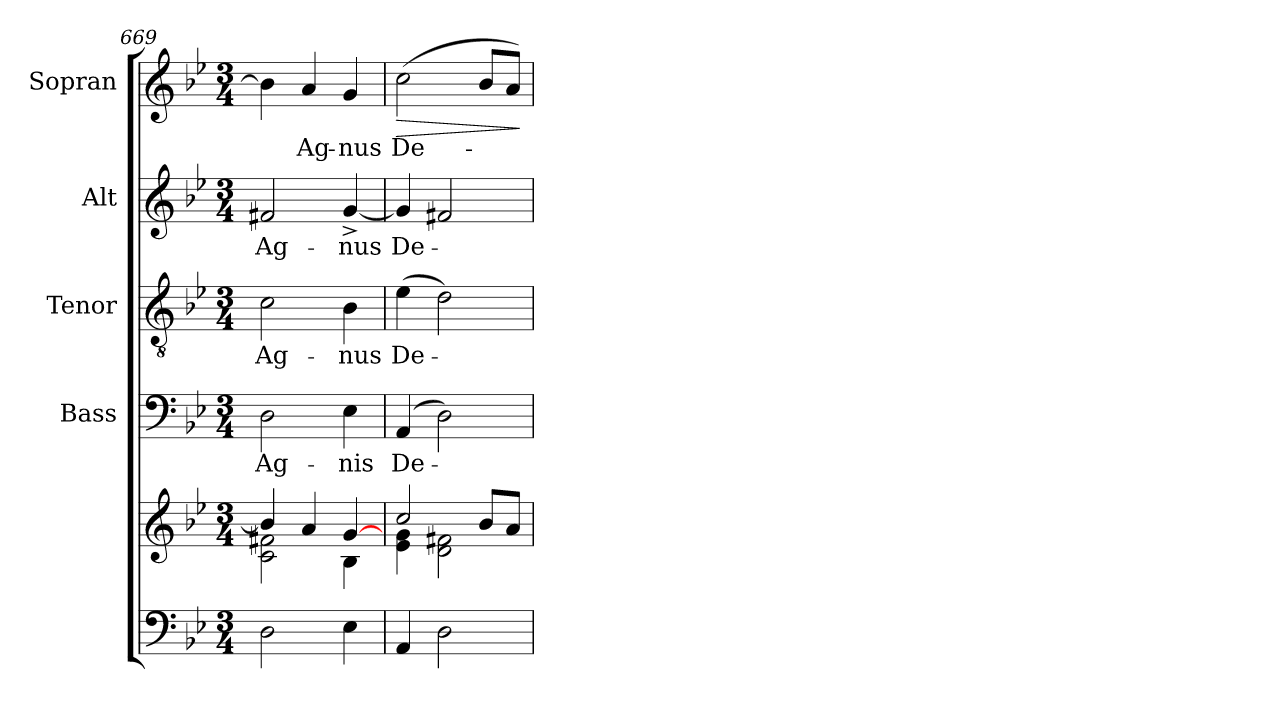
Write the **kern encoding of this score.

**kern	**kern	**kern	**text	**kern	**text	**kern	**text	**kern	**text	**dynam
*part5	*part5	*part4	*part4	*part3	*part3	*part2	*part2	*part1	*part1	*part1
*staff6	*staff5	*staff4	*staff4	*staff3	*staff3	*staff2	*staff2	*staff1	*staff1	*staff1
*	*	*I"Bass	*	*I"Tenor	*	*I"Alt	*	*I"Sopran	*	*
*	*	*I'B.	*	*I'T.	*	*I'A.	*	*I'S.	*	*
*clefF4	*clefG2	*clefF4	*	*clefGv2	*	*clefG2	*	*clefG2	*	*
*k[b-e-]	*k[b-e-]	*k[b-e-]	*	*k[b-e-]	*	*k[b-e-]	*	*k[b-e-]	*	*
*B-:	*B-:	*B-:	*	*B-:	*	*B-:	*	*B-:	*	*
*M3/4	*M3/4	*M3/4	*	*M3/4	*	*M3/4	*	*M3/4	*	*
=669	=669	=669	=669	=669	=669	=669	=669	=669	=669	=669
*	*^	*	*	*	*	*	*	*	*	*
!	!	!	!	!LO:LY:b	!	!LO:LY:b	!	!LO:LY:b	!	!	!
2D\	4b-/]	2c\ 2f#X\	2D\	Ag-	2c\	Ag-	2f#X/	Ag-	4b-\]	.	.
!	!	!	!	!	!	!	!	!	!	!LO:LY:b	!
.	4a/	.	.	.	.	.	.	.	4a/	Ag-	.
!	!	!	!	!LO:LY:b	!	!LO:LY:b	!	!LO:LY:b	!	!LO:LY:b	!
4E-\	[>4g/	4B-\	4E-\	-nis	4B-\	-nus	[4g^</	-nus	4g/	-nus	.
=670	=670	=670	=670	=670	=670	=670	=670	=670	=670	=670	=670
!	!	!	!	!LO:LY:b	!	!LO:LY:b	!	!LO:LY:b	!	!LO:LY:b	!LO:HP:b
4AA/	2cc/	4e-\ 4g\	(4AA/	De-	(>4e-\	De-	4g/]	De-	(>2cc\	De-	>
2D\	.	2d\ 2f#X\	2D\)	.	2d\)	.	2f#X/	.	.	.	.
.	8b-/L	.	.	.	.	.	.	.	8b-/L	.	.
.	8a/J	.	.	.	.	.	.	.	8a/J)	.	.
*	*v	*v	*	*	*	*	*	*	*	*	*
.	.	.	.	.	.	.	.	.	.	]
=	=	=	=	=	=	=	=	=	=	=
*-	*-	*-	*-	*-	*-	*-	*-	*-	*-	*-
